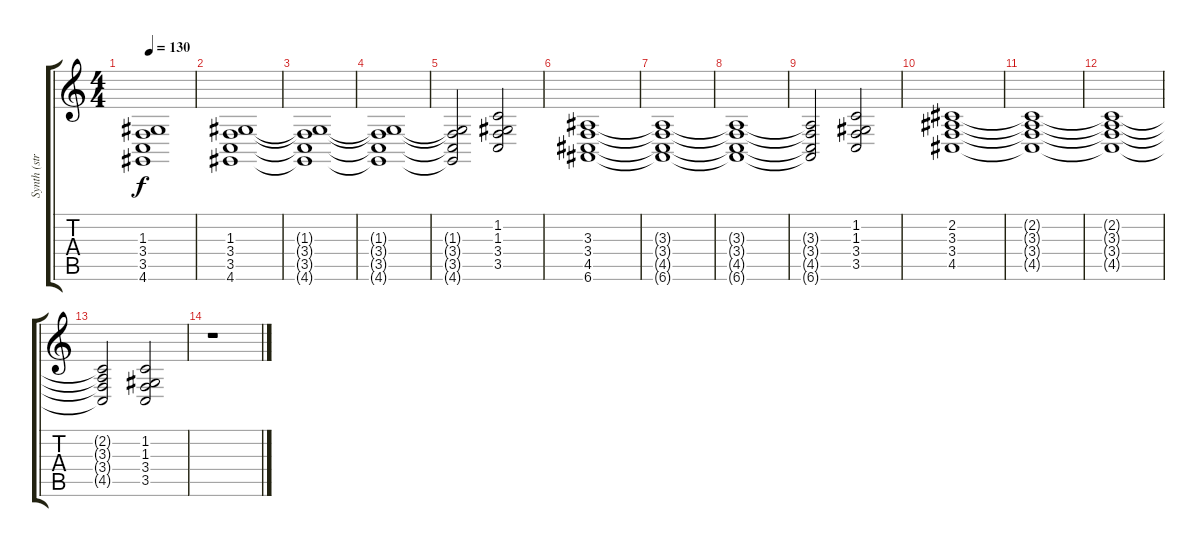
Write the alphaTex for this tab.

\track ("Synth (strings)" "Synth (str") {instrument stringensemble1}
\staff {score tabs}
\tuning (E4 B3 G3 D3 A2 E2) {hide}
\ts (4 4)
\tempo 130
\clef g2
\ks c
(1.3{t} 3.4{t} 3.5{t} 4.6{t}).1{dy f} |
(1.3 3.4 3.5 4.6).1 |
(1.3{t} 3.4{t} 3.5{t} 4.6{t}).1 |
(1.3{t} 3.4{t} 3.5{t} 4.6{t}).1 |
(1.3{t} 3.4{t} 3.5{t} 4.6{t}).2 (1.2 1.3 3.4 3.5).2 |
(3.3 3.4 4.5 6.6).1 |
(3.3{t} 3.4{t} 4.5{t} 6.6{t}).1 |
(3.3{t} 3.4{t} 4.5{t} 6.6{t}).1 |
(3.3{t} 3.4{t} 4.5{t} 6.6{t}).2 (1.2 1.3 3.4 3.5).2 |
(2.2 3.3 3.4 4.5).1 |
(2.2{t} 3.3{t} 3.4{t} 4.5{t}).1 |
(2.2{t} 3.3{t} 3.4{t} 4.5{t}).1 |
(2.2{t} 3.3{t} 3.4{t} 4.5{t}).2 (1.2 1.3 3.4 3.5).2 |
r.1
